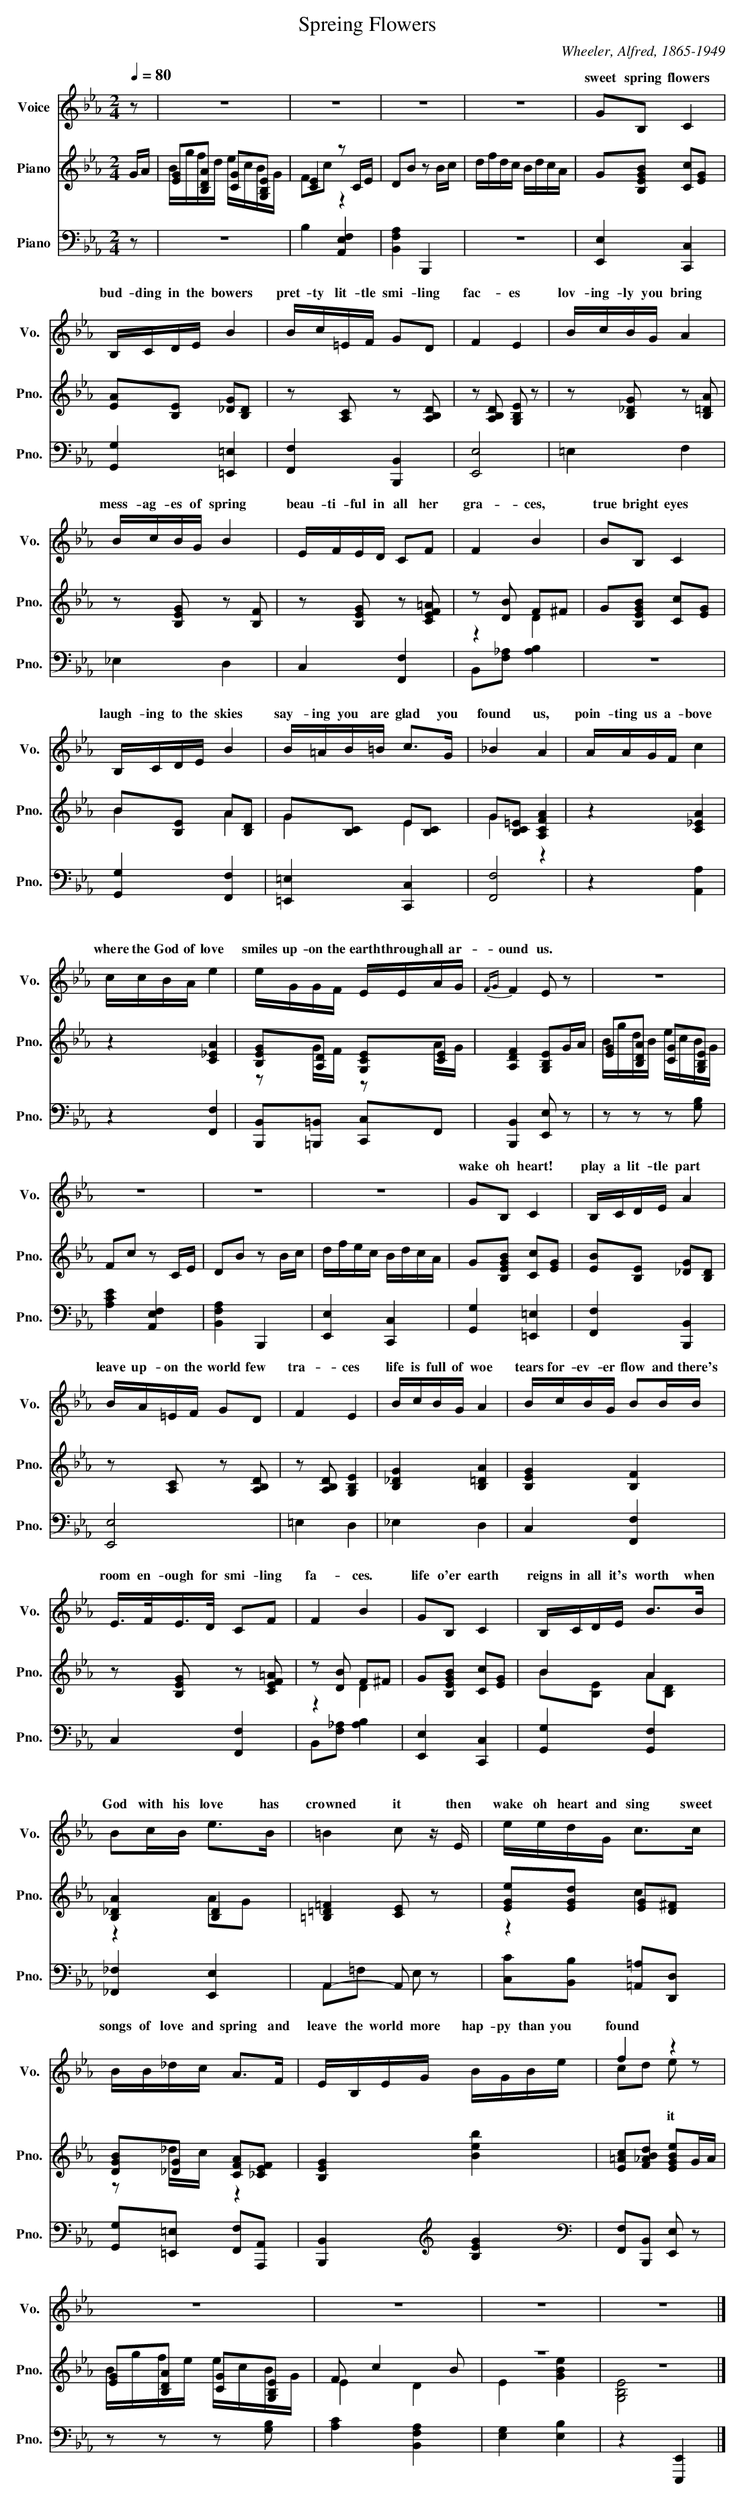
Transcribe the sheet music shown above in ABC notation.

X:1
T:Spreing Flowers
C:Wheeler, Alfred, 1865-1949
%%score ( 1 2 ) ( 3 4 ) ( 5 6 )
L:1/8
Q:1/4=80
M:2/4
K:Eb
V:1 treble nm="Voice" snm="Vo."
V:2 treble
V:3 treble nm="Piano" snm="Pno."
V:4 treble
V:5 bass nm="Piano" snm="Pno."
V:6 bass
V:1
z | z4 | z4 | z4 | z4 | GB, C2 |$ B,/C/D/E/ B2 | B/c/=E/F/ GD | F2 E2 | B/c/B/G/ A2 |$
w: |||||sweet spring flowers|bud- ding in the bowers|pret- ty lit- tle smi- ling|fac- es|lov- ing- ly you bring|
B/c/B/G/ B2 | E/F/E/D/ CF | F2 B2 | BB, C2 |$ B,/C/D/E/ B2 | B/=A/B/=B/ c>G | _B2 A2 |
w: mess- ag- es of spring|beau- ti- ful in all her|gra- ces,|true bright eyes|laugh- ing to the skies|say- ing you are glad you|found us,|
A/A/G/F/ c2 |$ c/c/B/A/ e2 | e/G/G/F/ E/E/A/G/ |{FG} F2 E z | z4 |$ z4 | z4 | z4 | GB, C2 |
w: poin- ting us a- bove|where the God of love|smiles up- on the earth through all ar-|ound us.|||||wake oh heart!|
B,/C/D/E/ A2 |$ B/A/=E/F/ GD | F2 E2 | B/c/B/G/ A2 | B/c/B/G/ BB/B/ |$ E/>F/E/>D/ CF | F2 B2 |
w: play a lit- tle part|leave up- on the world few|tra- ces|life is full of woe|tears for- ev- er flow and there's|room en- ough for smi- ling|fa- ces.|
GB, C2 | B,/C/D/E/ B>B |$ Bc/B/ e>B | =B2 c z/ E/ | e/e/d/G/ c>c |$ B/B/_d/c/ A>F |
w: life o'er earth|reigns in all it's worth when|God with his love has|crowned it then|wake oh heart and sing sweet|songs of love and spring and|
E/B,/E/G/ B/G/B/e/ | f2 z2 |$ z4 | z4 | z4 | z4 |]
w: leave the world more hap- py than you|found|||||
V:2
x | x4 | x4 | x4 | x4 | x4 |$ x4 | x4 | x4 | x4 |$ x4 | x4 | x4 | x4 |$ x4 | x4 | x4 | x4 |$ x4 |
w: |||||||||||||||||||
x4 | x4 | x4 |$ x4 | x4 | x4 | x4 | x4 |$ x4 | x4 | x4 | x4 |$ x4 | x4 | x4 | x4 |$ x4 | x4 |
w: ||||||||||||||||||
x4 |$ x4 | x4 | cd e z |$ x4 | x4 | x4 | x4 |]
w: |||* * it|||||
V:3
G/A/ | [EG][B,DA] [CG][G,B,E] | [CE]2 z C/E/ | DB z B/c/ | d/f/d/c/ B/d/c/A/ |
G[B,EGB] [Cc][EG] |$ [EA][B,E] [_DG][B,D] | z [A,C] z [A,B,D] | z [A,B,D] [G,B,E] z |
z [B,_DG] z [B,=DA] |$ z [B,EG] z [B,F] | z [B,EG] z [CEF=A] | z [DB] F^F | G[B,EGB] [Cc][EG] |$
B[B,E] A[B,D] | G[B,C] E[B,C] | G[B,C=E] [A,CFA]2 | z2 [C_EA]2 |$ z2 [C_EA]2 |
[B,EG][A,D] [G,CE][CE] | [A,DF]2 [G,B,E]G/A/ | [EG][B,DA] [CG][G,B,E] |$ Fc z C/E/ | DB z B/c/ |
d/f/e/c/ B/d/c/A/ | G[B,EGB] [Cc][EG] | [EB][B,E] [_DG][B,D] |$ z [A,C] z [A,B,D] |
z [A,B,D] [G,B,E]2 | [B,_DG]2 [B,=DA]2 | [B,EG]2 [B,F]2 |$ z [B,EG] z [CEF=A] | z [DB] F^F |
G[B,EGB] [Cc][EG] | B2 A2 |$ [B,_DA]2 [B,D]2 | [=B,=D=F]2 [CE] z | [EGe][EGd] [EG][D^F] |$
[DGB][_DG] [CFA][_CEF] | [B,EG]2 [Beb]2 | [E=Ac][F_ABd] [EGBe]G/A/ |$ [EG][B,DA] [CG][G,B,E] |
F c2 B | z4 | z4 |]
V:4
x | B/g/f/d/ e/c/B/G/ | Fc z2 | x4 | x4 | x4 |$ x4 | x4 | x4 | x4 |$ x4 | x4 | z2 D2 | x4 |$
B2 A2 | G2 E2 | G2 z2 | x4 |$ x4 | z G/F/ z A/G/ | x4 | B/g/d/B/ e/c/B/G/ |$ x4 | x4 | x4 | x4 |
x4 |$ x4 | x4 | x4 | x4 |$ x4 | z2 D2 | x4 | B[B,E] A[B,D] |$ z2 AG | x4 | z2 c2 |$ z _d/c/ z2 |
x4 | x4 |$ B/g/f/e/ e/c/B/G/ | E2 D2 | E2 [GBe]2 | [G,B,E]4 |]
V:5
z | z4 | B,2 [A,,E,F,]2 | [B,,F,A,]2 B,,,2 | z4 | [E,,E,]2 [C,,C,]2 |$ [G,,G,]2 [=E,,=E,]2 |
[F,,F,]2 [B,,,B,,]2 | [E,,E,]4 | =E,2 F,2 |$ _E,2 D,2 | C,2 [F,,F,]2 | B,,[F,_A,] [A,B,]2 | z4 |$
[G,,G,]2 [F,,F,]2 | [=E,,=E,]2 [C,,C,]2 | [F,,F,]4 | z2 [A,,A,]2 |$ z2 [F,,F,]2 |
[B,,,B,,][=B,,,=B,,] [C,,C,]F,, | [B,,,B,,]2 [E,,E,] z | z z z [G,B,] |$ [A,CE]2 [A,,E,F,]2 |
[B,,F,A,]2 B,,,2 | [E,,E,]2 [C,,C,]2 | [G,,G,]2 [=E,,=E,]2 | [F,,F,]2 [B,,,B,,]2 |$ [E,,E,]4 |
=E,2 D,2 | _E,2 D,2 | C,2 [F,,F,]2 |$ C,2 [F,,F,]2 | B,,[F,_A,] [A,B,]2 | [E,,E,]2 [C,,C,]2 |
[G,,G,]2 [G,,F,]2 |$ [_F,,_F,]2 [E,,E,]2 | A,,2- A,, z | [C,C][B,,B,] [=A,,=A,][D,,D,] |$
[G,,G,][=E,,=E,] [F,,F,][A,,,A,,] | [B,,,B,,]2[K:treble] [B,EG]2 |
[K:bass] [F,,F,][B,,,B,,] [E,,E,] z |$ z z z [G,B,] | [A,C]2 [B,,F,A,]2 | [E,G,]2 [E,B,]2 |
z2 [E,,,E,,]2 |]
V:6
x | x4 | x4 | x4 | x4 | x4 |$ x4 | x4 | x4 | x4 |$ x4 | x4 | x4 | x4 |$ x4 | x4 | x4 | x4 |$ x4 |
x4 | x4 | x4 |$ x4 | x4 | x4 | x4 | x4 |$ x4 | x4 | x4 | x4 |$ x4 | x4 | x4 | x4 |$ x4 |
A,,=F, E, z | x4 |$ x4 | x2[K:treble] x2 |[K:bass] x4 |$ x4 | x4 | x4 | x4 |]
